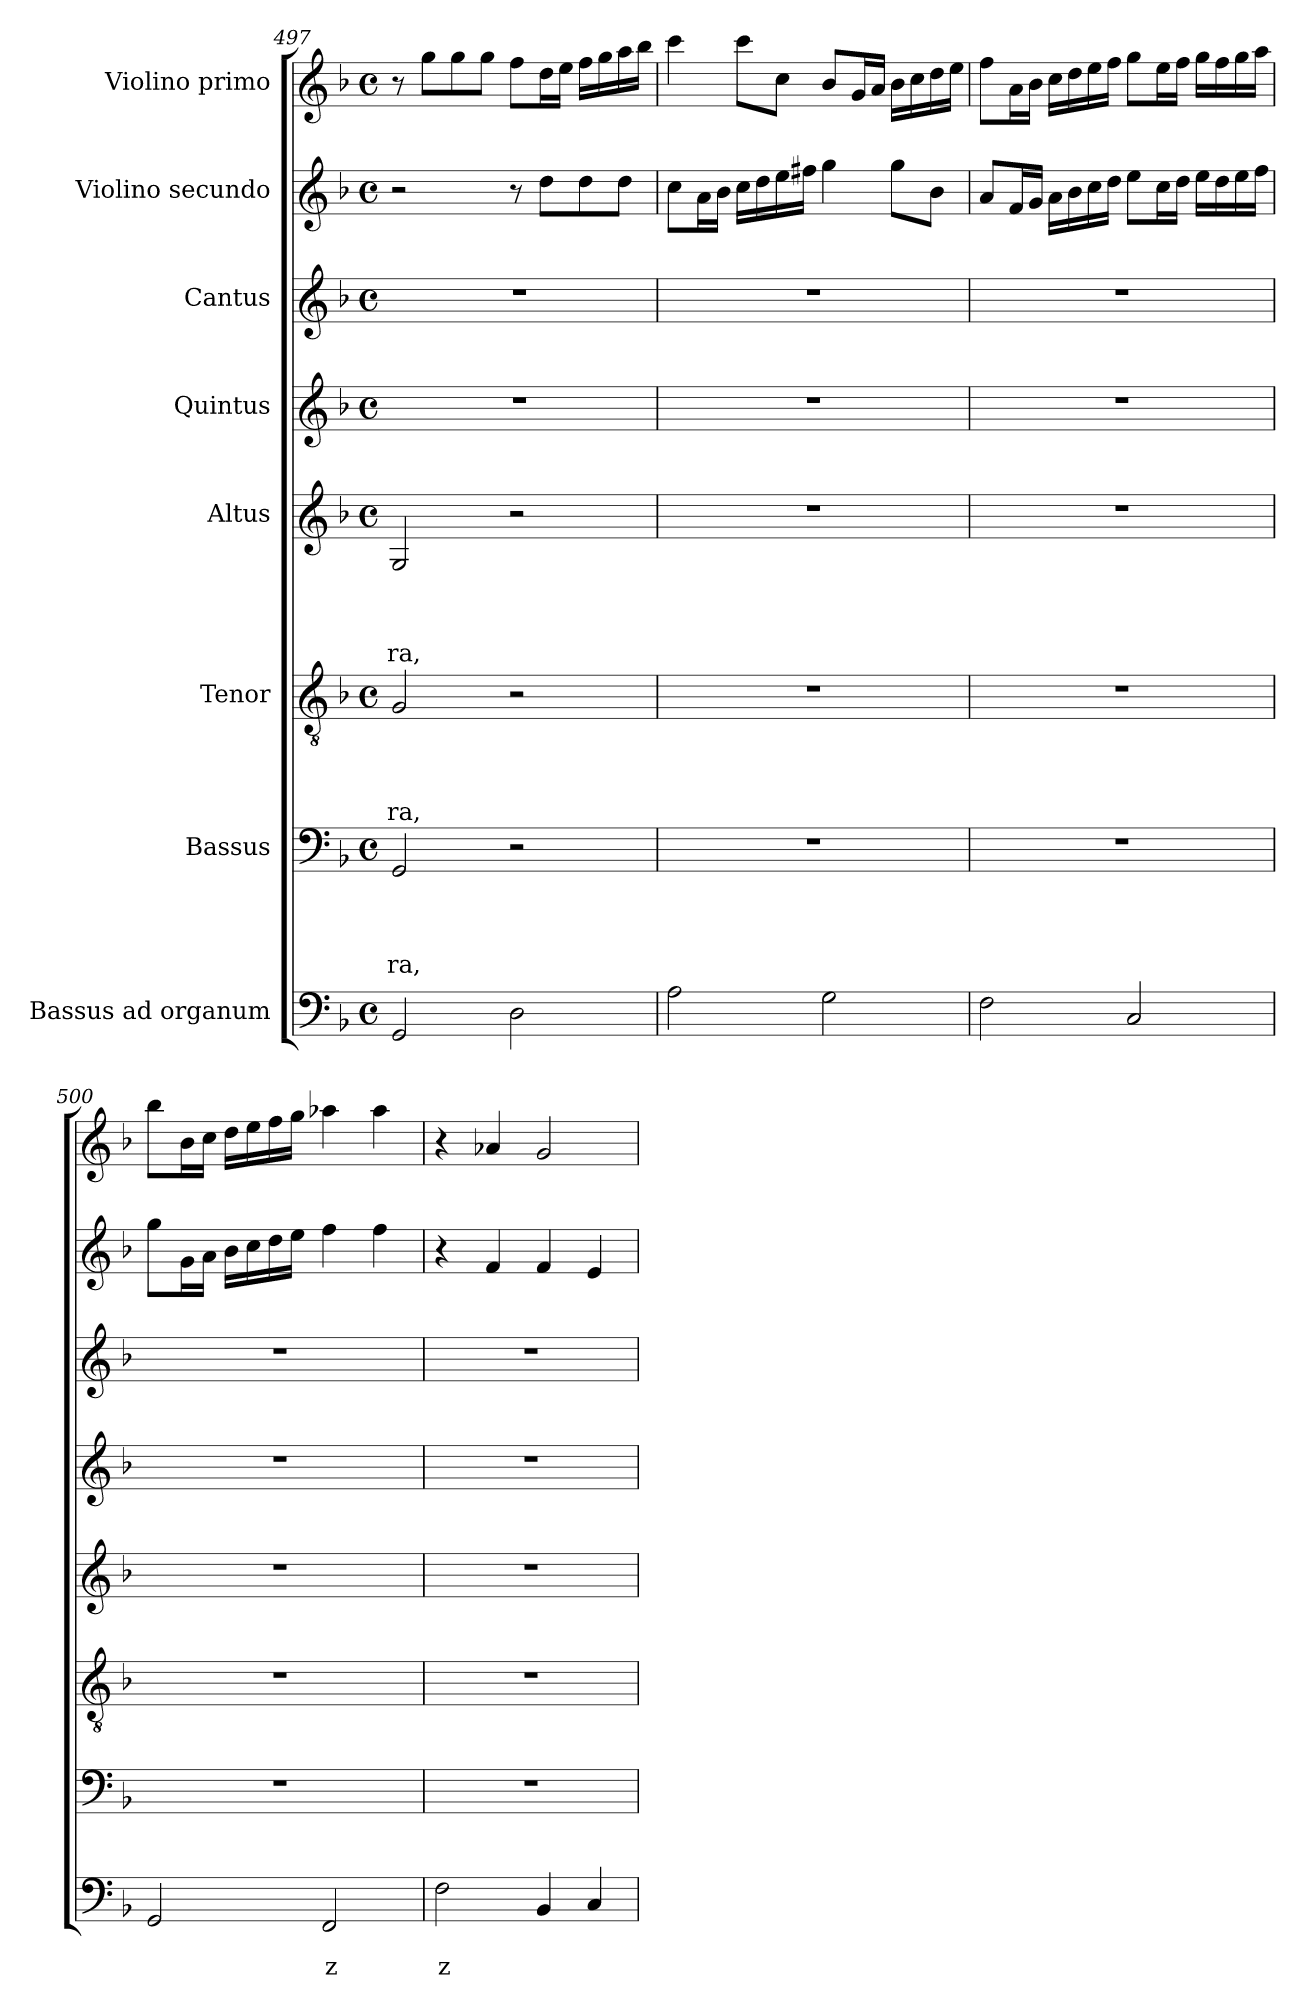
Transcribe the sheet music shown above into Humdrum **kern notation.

**kern	**text	**text	**kern	**text	**text	**text	**text	**kern	**text	**text	**text	**text	**kern	**text	**text	**text	**text	**kern	**kern	**kern	**kern
*part8	*part8	*part8	*part7	*part7	*part7	*part7	*part7	*part6	*part6	*part6	*part6	*part6	*part5	*part5	*part5	*part5	*part5	*part4	*part3	*part2	*part1
*staff8	*staff8	*staff8	*staff7	*staff7	*staff7	*staff7	*staff7	*staff6	*staff6	*staff6	*staff6	*staff6	*staff5	*staff5	*staff5	*staff5	*staff5	*staff4	*staff3	*staff2	*staff1
*I"Bassus ad  organum	*	*	*I"Bassus	*	*	*	*	*I"Tenor	*	*	*	*	*I"Altus	*	*	*	*	*I"Quintus	*I"Cantus	*I"Violino secundo	*I"Violino primo
*clefF4	*	*	*clefF4	*	*	*	*	*clefGv2	*	*	*	*	*clefG2	*	*	*	*	*clefG2	*clefG2	*clefG2	*clefG2
*k[b-]	*	*	*k[b-]	*	*	*	*	*k[b-]	*	*	*	*	*k[b-]	*	*	*	*	*k[b-]	*k[b-]	*k[b-]	*k[b-]
*F:	*	*	*F:	*	*	*	*	*F:	*	*	*	*	*F:	*	*	*	*	*F:	*F:	*F:	*F:
*M4/4	*	*	*M4/4	*	*	*	*	*M4/4	*	*	*	*	*M4/4	*	*	*	*	*M4/4	*M4/4	*M4/4	*M4/4
*met(c)	*	*	*met(c)	*	*	*	*	*met(c)	*	*	*	*	*met(c)	*	*	*	*	*met(c)	*met(c)	*met(c)	*met(c)
=497	=497	=497	=497	=497	=497	=497	=497	=497	=497	=497	=497	=497	=497	=497	=497	=497	=497	=497	=497	=497	=497
!	!	!	!	!	!	!	!LO:LY:b	!	!	!	!	!LO:LY:b	!	!	!	!	!LO:LY:b	!	!	!	!
2GG/	.	.	2GG/	.	.	.	-ra,	2G/	.	.	.	-ra,	2G/	.	.	.	-ra,	1r	1r	2r	8r
.	.	.	.	.	.	.	.	.	.	.	.	.	.	.	.	.	.	.	.	.	8gg\L
.	.	.	.	.	.	.	.	.	.	.	.	.	.	.	.	.	.	.	.	.	8gg\
.	.	.	.	.	.	.	.	.	.	.	.	.	.	.	.	.	.	.	.	.	8gg\J
2D\	.	.	2r	.	.	.	.	2r	.	.	.	.	2r	.	.	.	.	.	.	8r	8ff\L
.	.	.	.	.	.	.	.	.	.	.	.	.	.	.	.	.	.	.	.	8dd\L	16dd\L
.	.	.	.	.	.	.	.	.	.	.	.	.	.	.	.	.	.	.	.	.	16ee\JJ
.	.	.	.	.	.	.	.	.	.	.	.	.	.	.	.	.	.	.	.	8dd\	16ff\LL
.	.	.	.	.	.	.	.	.	.	.	.	.	.	.	.	.	.	.	.	.	16gg\
.	.	.	.	.	.	.	.	.	.	.	.	.	.	.	.	.	.	.	.	8dd\J	16aa\
.	.	.	.	.	.	.	.	.	.	.	.	.	.	.	.	.	.	.	.	.	16bb-\JJ
=498	=498	=498	=498	=498	=498	=498	=498	=498	=498	=498	=498	=498	=498	=498	=498	=498	=498	=498	=498	=498	=498
2A\	.	.	1r	.	.	.	.	1r	.	.	.	.	1r	.	.	.	.	1r	1r	8cc\L	4ccc\
.	.	.	.	.	.	.	.	.	.	.	.	.	.	.	.	.	.	.	.	16a\L	.
.	.	.	.	.	.	.	.	.	.	.	.	.	.	.	.	.	.	.	.	16b-\JJ	.
.	.	.	.	.	.	.	.	.	.	.	.	.	.	.	.	.	.	.	.	16cc\LL	8ccc\L
.	.	.	.	.	.	.	.	.	.	.	.	.	.	.	.	.	.	.	.	16dd\	.
.	.	.	.	.	.	.	.	.	.	.	.	.	.	.	.	.	.	.	.	16ee\	8cc\J
.	.	.	.	.	.	.	.	.	.	.	.	.	.	.	.	.	.	.	.	16ff#X\JJ	.
2G\	.	.	.	.	.	.	.	.	.	.	.	.	.	.	.	.	.	.	.	4gg\	8b-/L
.	.	.	.	.	.	.	.	.	.	.	.	.	.	.	.	.	.	.	.	.	16g/L
.	.	.	.	.	.	.	.	.	.	.	.	.	.	.	.	.	.	.	.	.	16a/JJ
.	.	.	.	.	.	.	.	.	.	.	.	.	.	.	.	.	.	.	.	8gg\L	16b-\LL
.	.	.	.	.	.	.	.	.	.	.	.	.	.	.	.	.	.	.	.	.	16cc\
.	.	.	.	.	.	.	.	.	.	.	.	.	.	.	.	.	.	.	.	8b-\J	16dd\
.	.	.	.	.	.	.	.	.	.	.	.	.	.	.	.	.	.	.	.	.	16ee\JJ
=499	=499	=499	=499	=499	=499	=499	=499	=499	=499	=499	=499	=499	=499	=499	=499	=499	=499	=499	=499	=499	=499
2F\	.	.	1r	.	.	.	.	1r	.	.	.	.	1r	.	.	.	.	1r	1r	8a/L	8ff\L
.	.	.	.	.	.	.	.	.	.	.	.	.	.	.	.	.	.	.	.	16f/L	16a\L
.	.	.	.	.	.	.	.	.	.	.	.	.	.	.	.	.	.	.	.	16g/JJ	16b-\JJ
.	.	.	.	.	.	.	.	.	.	.	.	.	.	.	.	.	.	.	.	16a\LL	16cc\LL
.	.	.	.	.	.	.	.	.	.	.	.	.	.	.	.	.	.	.	.	16b-\	16dd\
.	.	.	.	.	.	.	.	.	.	.	.	.	.	.	.	.	.	.	.	16cc\	16ee\
.	.	.	.	.	.	.	.	.	.	.	.	.	.	.	.	.	.	.	.	16dd\JJ	16ff\JJ
2C/	.	.	.	.	.	.	.	.	.	.	.	.	.	.	.	.	.	.	.	8ee\L	8gg\L
.	.	.	.	.	.	.	.	.	.	.	.	.	.	.	.	.	.	.	.	16cc\L	16ee\L
.	.	.	.	.	.	.	.	.	.	.	.	.	.	.	.	.	.	.	.	16dd\JJ	16ff\JJ
.	.	.	.	.	.	.	.	.	.	.	.	.	.	.	.	.	.	.	.	16ee\LL	16gg\LL
.	.	.	.	.	.	.	.	.	.	.	.	.	.	.	.	.	.	.	.	16dd\	16ff\
.	.	.	.	.	.	.	.	.	.	.	.	.	.	.	.	.	.	.	.	16ee\	16gg\
.	.	.	.	.	.	.	.	.	.	.	.	.	.	.	.	.	.	.	.	16ff\JJ	16aa\JJ
=500	=500	=500	=500	=500	=500	=500	=500	=500	=500	=500	=500	=500	=500	=500	=500	=500	=500	=500	=500	=500	=500
2GG/	.	.	1r	.	.	.	.	1r	.	.	.	.	1r	.	.	.	.	1r	1r	8gg\L	8bb-\L
.	.	.	.	.	.	.	.	.	.	.	.	.	.	.	.	.	.	.	.	16g\L	16b-\L
.	.	.	.	.	.	.	.	.	.	.	.	.	.	.	.	.	.	.	.	16a\JJ	16cc\JJ
.	.	.	.	.	.	.	.	.	.	.	.	.	.	.	.	.	.	.	.	16b-\LL	16dd\LL
.	.	.	.	.	.	.	.	.	.	.	.	.	.	.	.	.	.	.	.	16cc\	16ee\
.	.	.	.	.	.	.	.	.	.	.	.	.	.	.	.	.	.	.	.	16dd\	16ff\
.	.	.	.	.	.	.	.	.	.	.	.	.	.	.	.	.	.	.	.	16ee\JJ	16gg\JJ
!	!	!LO:LY:b	!	!	!	!	!	!	!	!	!	!	!	!	!	!	!	!	!	!	!
2FF/	.	z	.	.	.	.	.	.	.	.	.	.	.	.	.	.	.	.	.	4ff\	4aa-X\
.	.	.	.	.	.	.	.	.	.	.	.	.	.	.	.	.	.	.	.	4ff\	4aa-\
!!LO:PB:g=z
=501	=501	=501	=501	=501	=501	=501	=501	=501	=501	=501	=501	=501	=501	=501	=501	=501	=501	=501	=501	=501	=501
!	!	!LO:LY:b	!	!	!	!	!	!	!	!	!	!	!	!	!	!	!	!	!	!	!
2F\	.	z	1r	.	.	.	.	1r	.	.	.	.	1r	.	.	.	.	1r	1r	4r	4r
.	.	.	.	.	.	.	.	.	.	.	.	.	.	.	.	.	.	.	.	4f/	4a-X/
4BB-/	.	.	.	.	.	.	.	.	.	.	.	.	.	.	.	.	.	.	.	4f/	2g/
4C/	.	.	.	.	.	.	.	.	.	.	.	.	.	.	.	.	.	.	.	4e/	.
=	=	=	=	=	=	=	=	=	=	=	=	=	=	=	=	=	=	=	=	=	=
*-	*-	*-	*-	*-	*-	*-	*-	*-	*-	*-	*-	*-	*-	*-	*-	*-	*-	*-	*-	*-	*-
